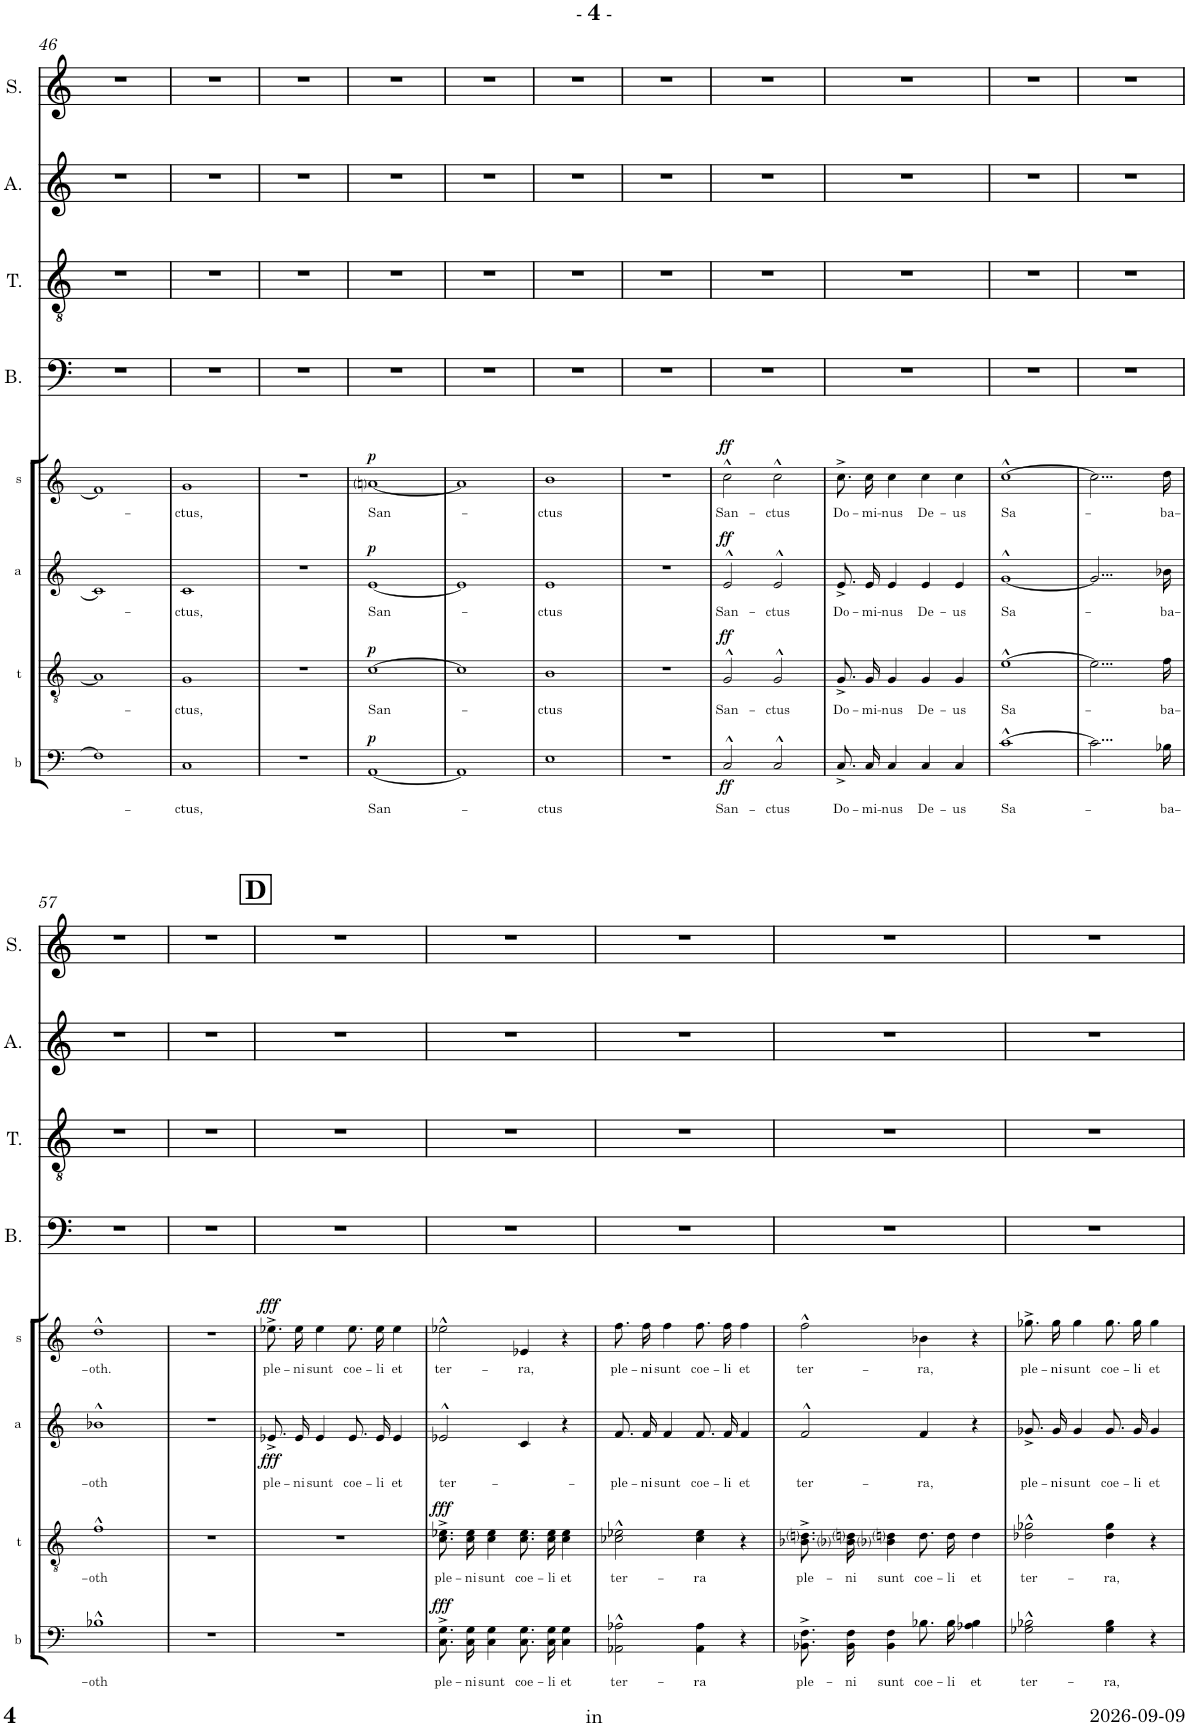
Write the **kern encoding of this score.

**kern	**text	**dynam	**kern	**text	**dynam	**kern	**text	**dynam	**kern	**text	**dynam	**kern	**kern	**kern	**kern
*part8	*part8	*part8	*part7	*part7	*part7	*part6	*part6	*part6	*part5	*part5	*part5	*part4	*part3	*part2	*part1
*staff8	*staff8	*staff8	*staff7	*staff7	*staff7	*staff6	*staff6	*staff6	*staff5	*staff5	*staff5	*staff4	*staff3	*staff2	*staff1
*I"Bass Chor	*	*	*I"Tenor Chor	*	*	*I"Alt Chor	*	*	*I"Sopran Chor	*	*	*I"Bass Solo	*I"Tenor Solo	*I"Alt Solo	*I"Sopran Solo
*I'b	*	*	*I't	*	*	*I'a	*	*	*I's	*	*	*I'B.	*I'T.	*I'A.	*I'S.
!!LO:PB:g=z
*clefF4	*	*	*clefGv2	*	*	*clefG2	*	*	*clefG2	*	*	*clefF4	*clefGv2	*clefG2	*clefG2
*k[]	*	*	*k[]	*	*	*k[]	*	*	*k[]	*	*	*k[]	*k[]	*k[]	*k[]
*M4/4	*	*	*M4/4	*	*	*M4/4	*	*	*M4/4	*	*	*M4/4	*M4/4	*M4/4	*M4/4
=46	=46	=46	=46	=46	=46	=46	=46	=46	=46	=46	=46	=46	=46	=46	=46
1F]	.	.	1A-]	.	.	1c]	.	.	1f]	.	.	1r	1r	1r	1r
=47	=47	=47	=47	=47	=47	=47	=47	=47	=47	=47	=47	=47	=47	=47	=47
!	!LO:LY:b	!	!	!LO:LY:b	!	!	!LO:LY:b	!	!	!LO:LY:b	!	!	!	!	!
1C	-ctus,	.	1G	-ctus,	.	1c	-ctus,	.	1g	-ctus,	.	1r	1r	1r	1r
=48	=48	=48	=48	=48	=48	=48	=48	=48	=48	=48	=48	=48	=48	=48	=48
1r	.	.	1r	.	.	1r	.	.	1r	.	.	1r	1r	1r	1r
=49	=49	=49	=49	=49	=49	=49	=49	=49	=49	=49	=49	=49	=49	=49	=49
!	!LO:LY:b	!LO:DY:a	!	!LO:LY:b	!LO:DY:a	!	!LO:LY:b	!LO:DY:a	!	!LO:LY:b	!LO:DY:a	!	!	!	!
[1AA	San-	p	[1c	San-	p	[1e	San-	p	[1ani	San-	p	1r	1r	1r	1r
=50	=50	=50	=50	=50	=50	=50	=50	=50	=50	=50	=50	=50	=50	=50	=50
1AA]	.	.	1c]	.	.	1e]	.	.	1a]	.	.	1r	1r	1r	1r
=51	=51	=51	=51	=51	=51	=51	=51	=51	=51	=51	=51	=51	=51	=51	=51
!	!LO:LY:b	!	!	!LO:LY:b	!	!	!LO:LY:b	!	!	!LO:LY:b	!	!	!	!	!
1E	-ctus	.	1B	-ctus	.	1e	-ctus	.	1b	-ctus	.	1r	1r	1r	1r
=52	=52	=52	=52	=52	=52	=52	=52	=52	=52	=52	=52	=52	=52	=52	=52
1r	.	.	1r	.	.	1r	.	.	1r	.	.	1r	1r	1r	1r
=53	=53	=53	=53	=53	=53	=53	=53	=53	=53	=53	=53	=53	=53	=53	=53
!	!LO:LY:b	!LO:DY:b	!	!LO:LY:b	!LO:DY:a	!	!LO:LY:b	!LO:DY:a	!	!LO:LY:b	!LO:DY:a	!	!	!	!
2C^^/	San-	ff	2G^^/	San-	ff	2e^^/	San-	ff	2cc^^\	San-	ff	1r	1r	1r	1r
!	!LO:LY:b	!	!	!LO:LY:b	!	!	!LO:LY:b	!	!	!LO:LY:b	!	!	!	!	!
2C^^/	-ctus	.	2G^^/	-ctus	.	2e^^/	-ctus	.	2cc^^\	-ctus	.	.	.	.	.
=54	=54	=54	=54	=54	=54	=54	=54	=54	=54	=54	=54	=54	=54	=54	=54
!	!LO:LY:b	!	!	!LO:LY:b	!	!	!LO:LY:b	!	!	!LO:LY:b	!	!	!	!	!
8.C^/L	Do-	.	8.G^/L	Do-	.	8.e^/L	Do-	.	8.cc^\L	Do-	.	1r	1r	1r	1r
!	!LO:LY:b	!	!	!LO:LY:b	!	!	!LO:LY:b	!	!	!LO:LY:b	!	!	!	!	!
16C/Jk	-mi-	.	16G/Jk	-mi-	.	16e/Jk	-mi-	.	16cc\Jk	-mi-	.	.	.	.	.
!	!LO:LY:b	!	!	!LO:LY:b	!	!	!LO:LY:b	!	!	!LO:LY:b	!	!	!	!	!
4C/	-nus	.	4G/	-nus	.	4e/	-nus	.	4cc\	-nus	.	.	.	.	.
!	!LO:LY:b	!	!	!LO:LY:b	!	!	!LO:LY:b	!	!	!LO:LY:b	!	!	!	!	!
4C/	De-	.	4G/	De-	.	4e/	De-	.	4cc\	De-	.	.	.	.	.
!	!LO:LY:b	!	!	!LO:LY:b	!	!	!LO:LY:b	!	!	!LO:LY:b	!	!	!	!	!
4C/	-us	.	4G/	-us	.	4e/	-us	.	4cc\	-us	.	.	.	.	.
=55	=55	=55	=55	=55	=55	=55	=55	=55	=55	=55	=55	=55	=55	=55	=55
!	!LO:LY:b	!	!	!LO:LY:b	!	!	!LO:LY:b	!	!	!LO:LY:b	!	!	!	!	!
[1c^^	Sa-	.	[1e^^	Sa-	.	[1g^^	Sa-	.	[1cc^^	Sa-	.	1r	1r	1r	1r
=56	=56	=56	=56	=56	=56	=56	=56	=56	=56	=56	=56	=56	=56	=56	=56
2...c\]	.	.	2...e\]	.	.	2...g/]	.	.	2...cc\]	.	.	1r	1r	1r	1r
!	!LO:LY:b	!	!	!LO:LY:b	!	!	!LO:LY:b	!	!	!LO:LY:b	!	!	!	!	!
16B-X\	-ba-	.	16f\	-ba-	.	16b-X\	-ba-	.	16dd\	-ba-	.	.	.	.	.
!!LO:LB:g=z
=57	=57	=57	=57	=57	=57	=57	=57	=57	=57	=57	=57	=57	=57	=57	=57
!	!LO:LY:b	!	!	!LO:LY:b	!	!	!LO:LY:b	!	!	!LO:LY:b	!	!	!	!	!
1B-X^^	-oth	.	1f^^	-oth	.	1b-X^^	-oth	.	1dd^^	-oth.	.	1r	1r	1r	1r
=58	=58	=58	=58	=58	=58	=58	=58	=58	=58	=58	=58	=58	=58	=58	=58
1r	.	.	1r	.	.	1r	.	.	1r	.	.	1r	1r	1r	1r
!!LO:REH:place=s1:a:B:cj:fs=14:t=D
=59	=59	=59	=59	=59	=59	=59	=59	=59	=59	=59	=59	=59	=59	=59	=59
!	!	!	!	!	!	!	!LO:LY:b	!LO:DY:b	!	!LO:LY:b	!LO:DY:a	!	!	!	!
1r	.	.	1r	.	.	8.e-X^/L	ple-	fff	8.ee-X^\L	ple-	fff	1r	1r	1r	1r
!	!	!	!	!	!	!	!LO:LY:b	!	!	!LO:LY:b	!	!	!	!	!
.	.	.	.	.	.	16e-/Jk	-ni	.	16ee-\Jk	-ni	.	.	.	.	.
!	!	!	!	!	!	!	!LO:LY:b	!	!	!LO:LY:b	!	!	!	!	!
.	.	.	.	.	.	4e-/	sunt	.	4ee-\	sunt	.	.	.	.	.
!	!	!	!	!	!	!	!LO:LY:b	!	!	!LO:LY:b	!	!	!	!	!
.	.	.	.	.	.	8.e-/L	coe-	.	8.ee-\L	coe-	.	.	.	.	.
!	!	!	!	!	!	!	!LO:LY:b	!	!	!LO:LY:b	!	!	!	!	!
.	.	.	.	.	.	16e-/Jk	-li	.	16ee-\Jk	-li	.	.	.	.	.
!	!	!	!	!	!	!	!LO:LY:b	!	!	!LO:LY:b	!	!	!	!	!
.	.	.	.	.	.	4e-/	et	.	4ee-\	et	.	.	.	.	.
=60	=60	=60	=60	=60	=60	=60	=60	=60	=60	=60	=60	=60	=60	=60	=60
!	!LO:LY:b	!LO:DY:a	!	!LO:LY:b	!LO:DY:a	!	!LO:LY:b	!	!	!LO:LY:b	!	!	!	!	!
8.C^\ 8.G^\L	ple-	fff	8.c^\ 8.e-X^\L	ple-	fff	2e-X^^/	ter-	.	2ee-X^^\	ter-	.	1r	1r	1r	1r
!	!LO:LY:b	!	!	!LO:LY:b	!	!	!	!	!	!	!	!	!	!	!
16C\ 16G\Jk	-ni	.	16c\ 16e-\Jk	-ni	.	.	.	.	.	.	.	.	.	.	.
!	!LO:LY:b	!	!	!LO:LY:b	!	!	!	!	!	!	!	!	!	!	!
4C\ 4G\	sunt	.	4c\ 4e-\	sunt	.	.	.	.	.	.	.	.	.	.	.
!	!LO:LY:b	!	!	!LO:LY:b	!	!	!	!	!	!LO:LY:b	!	!	!	!	!
8.C\ 8.G\L	coe-	.	8.c\ 8.e-\L	coe-	.	4c/	.	.	4e-X/	-ra,	.	.	.	.	.
!	!LO:LY:b	!	!	!LO:LY:b	!	!	!	!	!	!	!	!	!	!	!
16C\ 16G\Jk	-li	.	16c\ 16e-\Jk	-li	.	.	.	.	.	.	.	.	.	.	.
!	!LO:LY:b	!	!	!LO:LY:b	!	!	!	!	!	!	!	!	!	!	!
4C\ 4G\	et	.	4c\ 4e-\	et	.	4r	.	.	4r	.	.	.	.	.	.
=61	=61	=61	=61	=61	=61	=61	=61	=61	=61	=61	=61	=61	=61	=61	=61
!	!LO:LY:b	!	!	!LO:LY:b	!	!	!LO:LY:b	!	!	!LO:LY:b	!	!	!	!	!
2AA-X\^^ 2A-X\^^	ter-	.	2c-X\^^ 2e-X\^^	ter-	.	8.f/L	-ple-	.	8.ff\L	ple-	.	1r	1r	1r	1r
!	!	!	!	!	!	!	!LO:LY:b	!	!	!LO:LY:b	!	!	!	!	!
.	.	.	.	.	.	16f/Jk	-ni	.	16ff\Jk	-ni	.	.	.	.	.
!	!	!	!	!	!	!	!LO:LY:b	!	!	!LO:LY:b	!	!	!	!	!
.	.	.	.	.	.	4f/	sunt	.	4ff\	sunt	.	.	.	.	.
!	!LO:LY:b	!	!	!LO:LY:b	!	!	!LO:LY:b	!	!	!LO:LY:b	!	!	!	!	!
4AA-\ 4A-\	-ra	.	4c-\ 4e-\	-ra	.	8.f/L	coe-	.	8.ff\L	coe-	.	.	.	.	.
!	!	!	!	!	!	!	!LO:LY:b	!	!	!LO:LY:b	!	!	!	!	!
.	.	.	.	.	.	16f/Jk	-li	.	16ff\Jk	-li	.	.	.	.	.
!	!	!	!	!	!	!	!LO:LY:b	!	!	!LO:LY:b	!	!	!	!	!
4r	.	.	4r	.	.	4f/	et	.	4ff\	et	.	.	.	.	.
=62	=62	=62	=62	=62	=62	=62	=62	=62	=62	=62	=62	=62	=62	=62	=62
!	!LO:LY:b	!	!	!LO:LY:b	!	!	!LO:LY:b	!	!	!LO:LY:b	!	!	!	!	!
8.BB-X^\ 8.F^\L	ple-	.	8.B-X^\ 8.dni^\L	ple-	.	2f^^/	ter-	.	2ff^^\	ter-	.	1r	1r	1r	1r
!	!LO:LY:b	!	!	!LO:LY:b	!	!	!	!	!	!	!	!	!	!	!
16BB-\ 16F\Jk	-ni	.	16B-i\ 16dni\Jk	-ni	.	.	.	.	.	.	.	.	.	.	.
!	!LO:LY:b	!	!	!LO:LY:b	!	!	!	!	!	!	!	!	!	!	!
4BB-\ 4F\	sunt	.	4B-i\ 4dni\	sunt	.	.	.	.	.	.	.	.	.	.	.
!	!LO:LY:b	!	!	!LO:LY:b	!	!	!LO:LY:b	!	!	!LO:LY:b	!	!	!	!	!
8.B-X\L	coe-	.	8.d\L	coe-	.	4f/	-ra,	.	4b-X\	-ra,	.	.	.	.	.
!	!LO:LY:b	!	!	!LO:LY:b	!	!	!	!	!	!	!	!	!	!	!
16B-\Jk	-li	.	16d\Jk	-li	.	.	.	.	.	.	.	.	.	.	.
!	!LO:LY:b	!	!	!LO:LY:b	!	!	!	!	!	!	!	!	!	!	!
4A-X\ 4B-\	et	.	4d\	et	.	4r	.	.	4r	.	.	.	.	.	.
=63	=63	=63	=63	=63	=63	=63	=63	=63	=63	=63	=63	=63	=63	=63	=63
!	!LO:LY:b	!	!	!LO:LY:b	!	!	!LO:LY:b	!	!	!LO:LY:b	!	!	!	!	!
2G-X\^^ 2B-X\^^	ter-	.	2d-X\^^ 2g-X\^^	ter-	.	8.g-X^/L	ple-	.	8.gg-X^\L	ple-	.	1r	1r	1r	1r
!	!	!	!	!	!	!	!LO:LY:b	!	!	!LO:LY:b	!	!	!	!	!
.	.	.	.	.	.	16g-/Jk	-ni	.	16gg-\Jk	-ni	.	.	.	.	.
!	!	!	!	!	!	!	!LO:LY:b	!	!	!LO:LY:b	!	!	!	!	!
.	.	.	.	.	.	4g-/	sunt	.	4gg-\	sunt	.	.	.	.	.
!	!LO:LY:b	!	!	!LO:LY:b	!	!	!LO:LY:b	!	!	!LO:LY:b	!	!	!	!	!
4G-\ 4B-\	-ra,	.	4d-\ 4g-\	-ra,	.	8.g-/L	coe-	.	8.gg-\L	coe-	.	.	.	.	.
!	!	!	!	!	!	!	!LO:LY:b	!	!	!LO:LY:b	!	!	!	!	!
.	.	.	.	.	.	16g-/Jk	-li	.	16gg-\Jk	-li	.	.	.	.	.
!	!	!	!	!	!	!	!LO:LY:b	!	!	!LO:LY:b	!	!	!	!	!
4r	.	.	4r	.	.	4g-/	et	.	4gg-\	et	.	.	.	.	.
=	=	=	=	=	=	=	=	=	=	=	=	=	=	=	=
*-	*-	*-	*-	*-	*-	*-	*-	*-	*-	*-	*-	*-	*-	*-	*-
